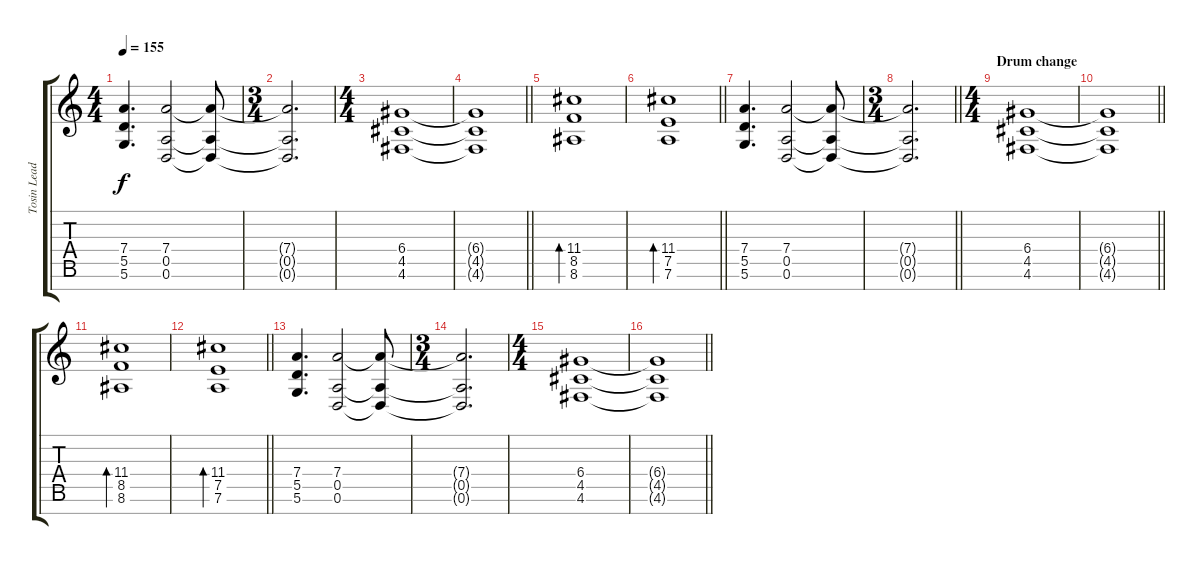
\track ("Tosin Lead Right" "Tosin Lead") {instrument overdrivenguitar}
\staff {score tabs}
\tuning (E4 B3 G3 D3 A2 D2 B1) {hide}
\ts (4 4)
\tempo 155
\clef g2
\ks c
(7.4 5.5 5.6).4{d dy f} (7.4 0.5 0.6).2 (7.4{t} 0.5{t} 0.6{t}).8 |
\ts (3 4)
(7.4{t} 0.5{t} 0.6{t}).2{d} |
\ts (4 4)
(6.4 4.5 4.6).1 |
\barLineRight lightlight
(6.4{t} 4.5{t} 4.6{t}).1 |
(11.4 8.5 8.6).1{bd 480} |
\barLineRight lightlight
(11.4 7.5 7.6).1{bd 480} |
(7.4 5.5 5.6).4{d} (7.4 0.5 0.6).2 (7.4{t} 0.5{t} 0.6{t}).8 |
\ts (3 4)
\barLineRight lightlight
(7.4{t} 0.5{t} 0.6{t}).2{d} |
\ts (4 4)
\section ("" "Drum change")
(6.4 4.5 4.6).1 |
\barLineRight lightlight
(6.4{t} 4.5{t} 4.6{t}).1 |
(11.4 8.5 8.6).1{bd 480} |
\barLineRight lightlight
(11.4 7.5 7.6).1{bd 480} |
(7.4 5.5 5.6).4{d} (7.4 0.5 0.6).2 (7.4{t} 0.5{t} 0.6{t}).8 |
\ts (3 4)
(7.4{t} 0.5{t} 0.6{t}).2{d} |
\ts (4 4)
(6.4 4.5 4.6).1 |
\barLineRight lightlight
(6.4{t} 4.5{t} 4.6{t}).1
